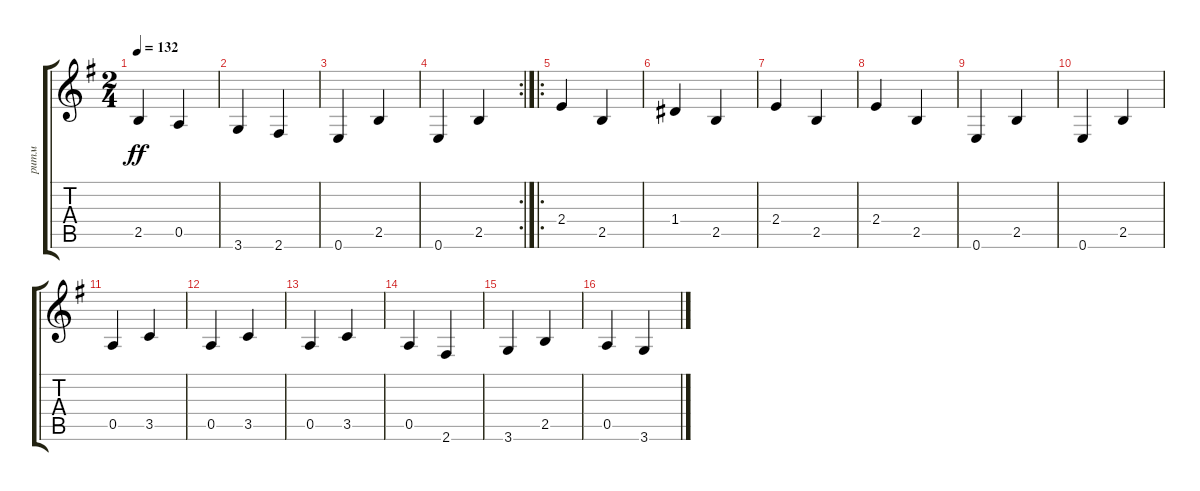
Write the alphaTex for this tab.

\track ("ритм" "ритм") {instrument acousticguitarsteel}
\staff {score tabs}
\tuning (E4 B3 G3 D3 A2 E2) {hide}
\ts (2 4)
\tempo 132
\clef g2
\ks eminor
2.5.4{dy ff} 0.5.4 |
3.6.4 2.6.4 |
0.6.4 2.5.4 |
\rc 2
0.6.4 2.5.4 |
\ro
2.4.4 2.5.4 |
1.4.4 2.5.4 |
2.4.4 2.5.4 |
2.4.4 2.5.4 |
0.6.4 2.5.4 |
0.6.4 2.5.4 |
0.5.4 3.5.4 |
0.5.4 3.5.4 |
0.5.4 3.5.4 |
0.5.4 2.6.4 |
3.6.4 2.5.4 |
0.5.4 3.6.4
